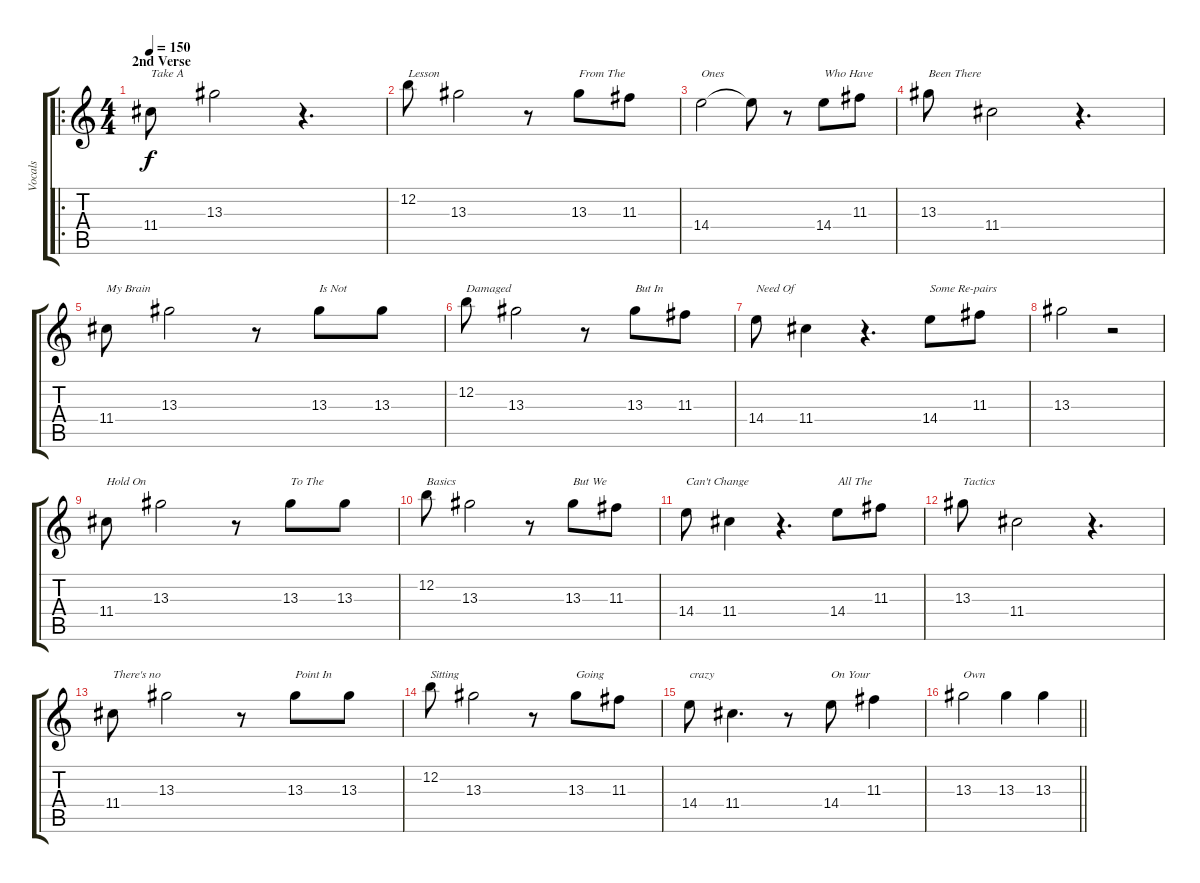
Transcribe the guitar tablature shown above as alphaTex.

\track ("Vocals" "Vocals") {instrument fretlessbass}
\staff {score tabs}
\tuning (E4 B3 G3 D3 A2 E2) {hide}
\ro
\ts (4 4)
\section ("" "2nd Verse")
\tempo 150
\clef g2
\ks c
11.4.8{txt "Take A" dy f} 13.3.2 r.4{d} |
12.2.8{txt "Lesson"} 13.3.2 r.8 13.3.8{txt "From The"} 11.3.8 |
14.4.2{txt "Ones"} 14.4{t}.8 r.8 14.4.8{txt "Who Have"} 11.3.8 |
13.3.8{txt "Been There"} 11.4.2 r.4{d} |
11.4.8{txt "My Brain"} 13.3.2 r.8 13.3.8{txt "Is Not"} 13.3.8 |
12.2.8{txt "Damaged"} 13.3.2 r.8 13.3.8{txt "But In"} 11.3.8 |
14.4.8{txt "Need Of"} 11.4.4 r.4{d} 14.4.8{txt "Some Re-pairs"} 11.3.8 |
13.3.2 r.2 |
11.4.8{txt "Hold On"} 13.3.2 r.8 13.3.8{txt "To The"} 13.3.8 |
12.2.8{txt "Basics"} 13.3.2 r.8 13.3.8{txt "But We"} 11.3.8 |
14.4.8{txt "Can't Change"} 11.4.4 r.4{d} 14.4.8{txt "All The"} 11.3.8 |
13.3.8{txt "Tactics"} 11.4.2 r.4{d} |
11.4.8{txt "There's no"} 13.3.2 r.8 13.3.8{txt "Point In"} 13.3.8 |
12.2.8{txt "Sitting"} 13.3.2 r.8 13.3.8{txt "Going"} 11.3.8 |
14.4.8{txt "crazy"} 11.4.4{d} r.8 14.4.8{txt "On Your"} 11.3.4 |
\barLineRight lightlight
13.3.2{txt "Own"} 13.3.4 13.3.4
